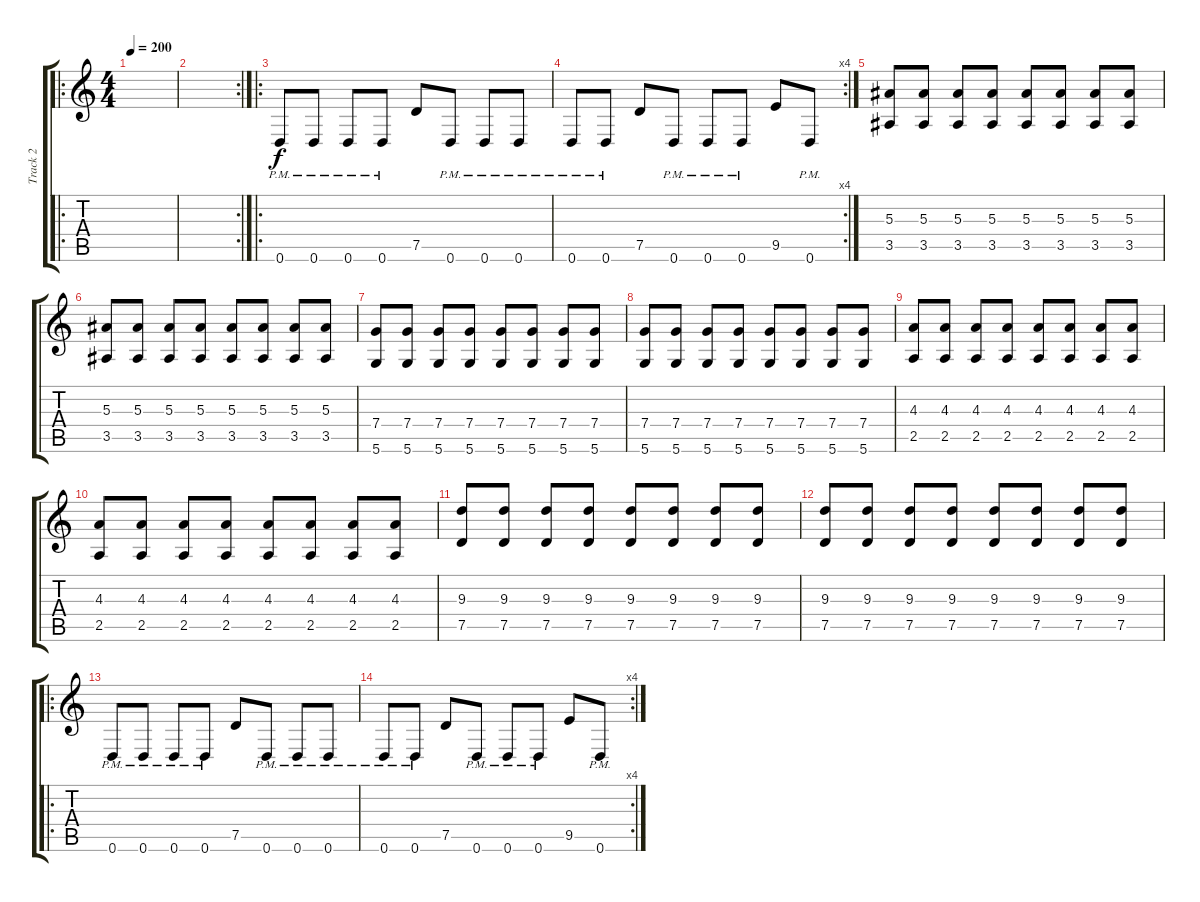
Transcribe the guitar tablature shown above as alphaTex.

\track ("Track 2" "Track 2") {instrument distortionguitar}
\staff {score tabs}
\tuning (D4 A3 F3 C3 G2 D2) {hide}
\ro
\ts (4 4)
\tempo 200
\clef g2
\ks c
|
\rc 2
|
\ro
0.6{pm}.8 0.6{pm}.8 0.6{pm}.8 0.6{pm}.8 7.5.8 0.6{pm}.8 0.6{pm}.8 0.6{pm}.8 |
\rc 4
0.6{pm}.8 0.6{pm}.8 7.5.8 0.6{pm}.8 0.6{pm}.8 0.6{pm}.8 9.5.8 0.6{pm}.8 |
(5.3 3.5).8 (5.3 3.5).8 (5.3 3.5).8 (5.3 3.5).8 (5.3 3.5).8 (5.3 3.5).8 (5.3 3.5).8 (5.3 3.5).8 |
(5.3 3.5).8 (5.3 3.5).8 (5.3 3.5).8 (5.3 3.5).8 (5.3 3.5).8 (5.3 3.5).8 (5.3 3.5).8 (5.3 3.5).8 |
(7.4 5.6).8 (7.4 5.6).8 (7.4 5.6).8 (7.4 5.6).8 (7.4 5.6).8 (7.4 5.6).8 (7.4 5.6).8 (7.4 5.6).8 |
(7.4 5.6).8 (7.4 5.6).8 (7.4 5.6).8 (7.4 5.6).8 (7.4 5.6).8 (7.4 5.6).8 (7.4 5.6).8 (7.4 5.6).8 |
(4.3 2.5).8 (4.3 2.5).8 (4.3 2.5).8 (4.3 2.5).8 (4.3 2.5).8 (4.3 2.5).8 (4.3 2.5).8 (4.3 2.5).8 |
(4.3 2.5).8 (4.3 2.5).8 (4.3 2.5).8 (4.3 2.5).8 (4.3 2.5).8 (4.3 2.5).8 (4.3 2.5).8 (4.3 2.5).8 |
(9.3 7.5).8 (9.3 7.5).8 (9.3 7.5).8 (9.3 7.5).8 (9.3 7.5).8 (9.3 7.5).8 (9.3 7.5).8 (9.3 7.5).8 |
(9.3 7.5).8 (9.3 7.5).8 (9.3 7.5).8 (9.3 7.5).8 (9.3 7.5).8 (9.3 7.5).8 (9.3 7.5).8 (9.3 7.5).8 |
\ro
0.6{pm}.8 0.6{pm}.8 0.6{pm}.8 0.6{pm}.8 7.5.8 0.6{pm}.8 0.6{pm}.8 0.6{pm}.8 |
\rc 4
0.6{pm}.8 0.6{pm}.8 7.5.8 0.6{pm}.8 0.6{pm}.8 0.6{pm}.8 9.5.8 0.6{pm}.8
